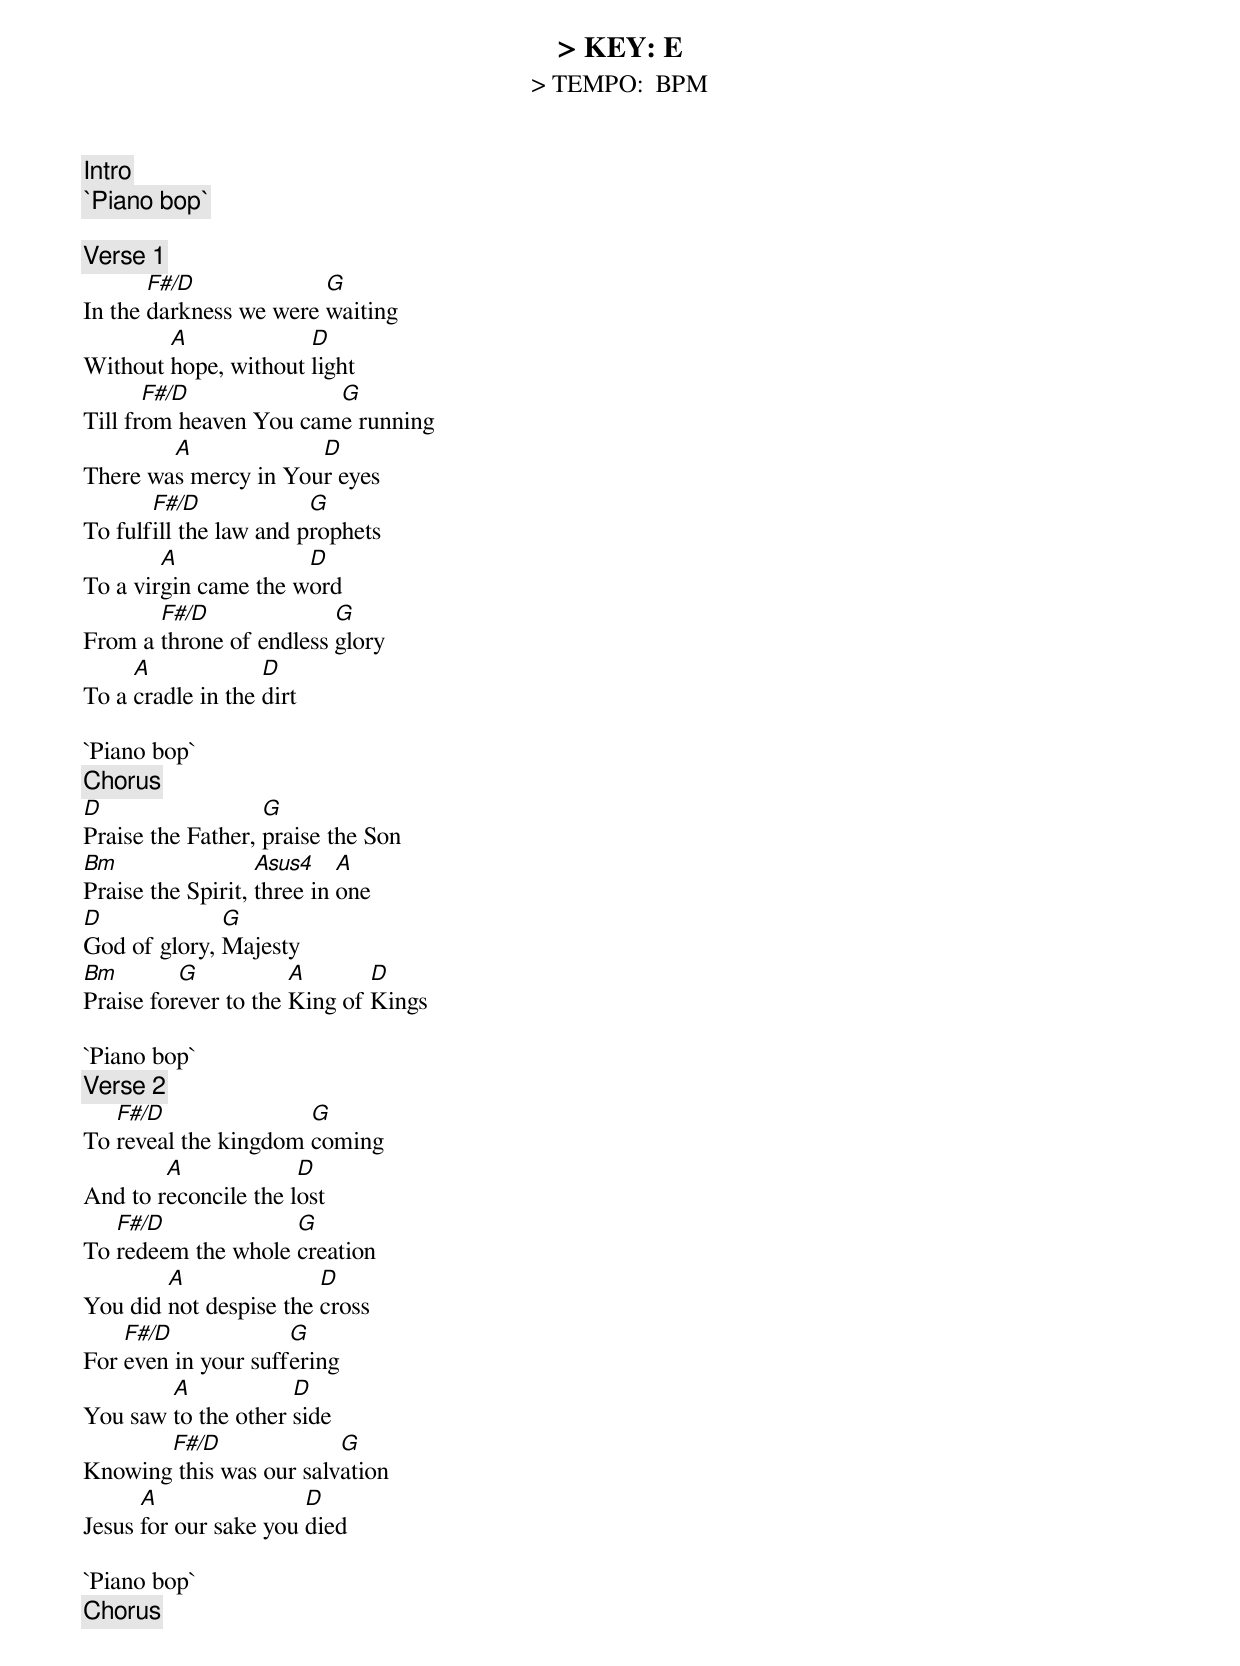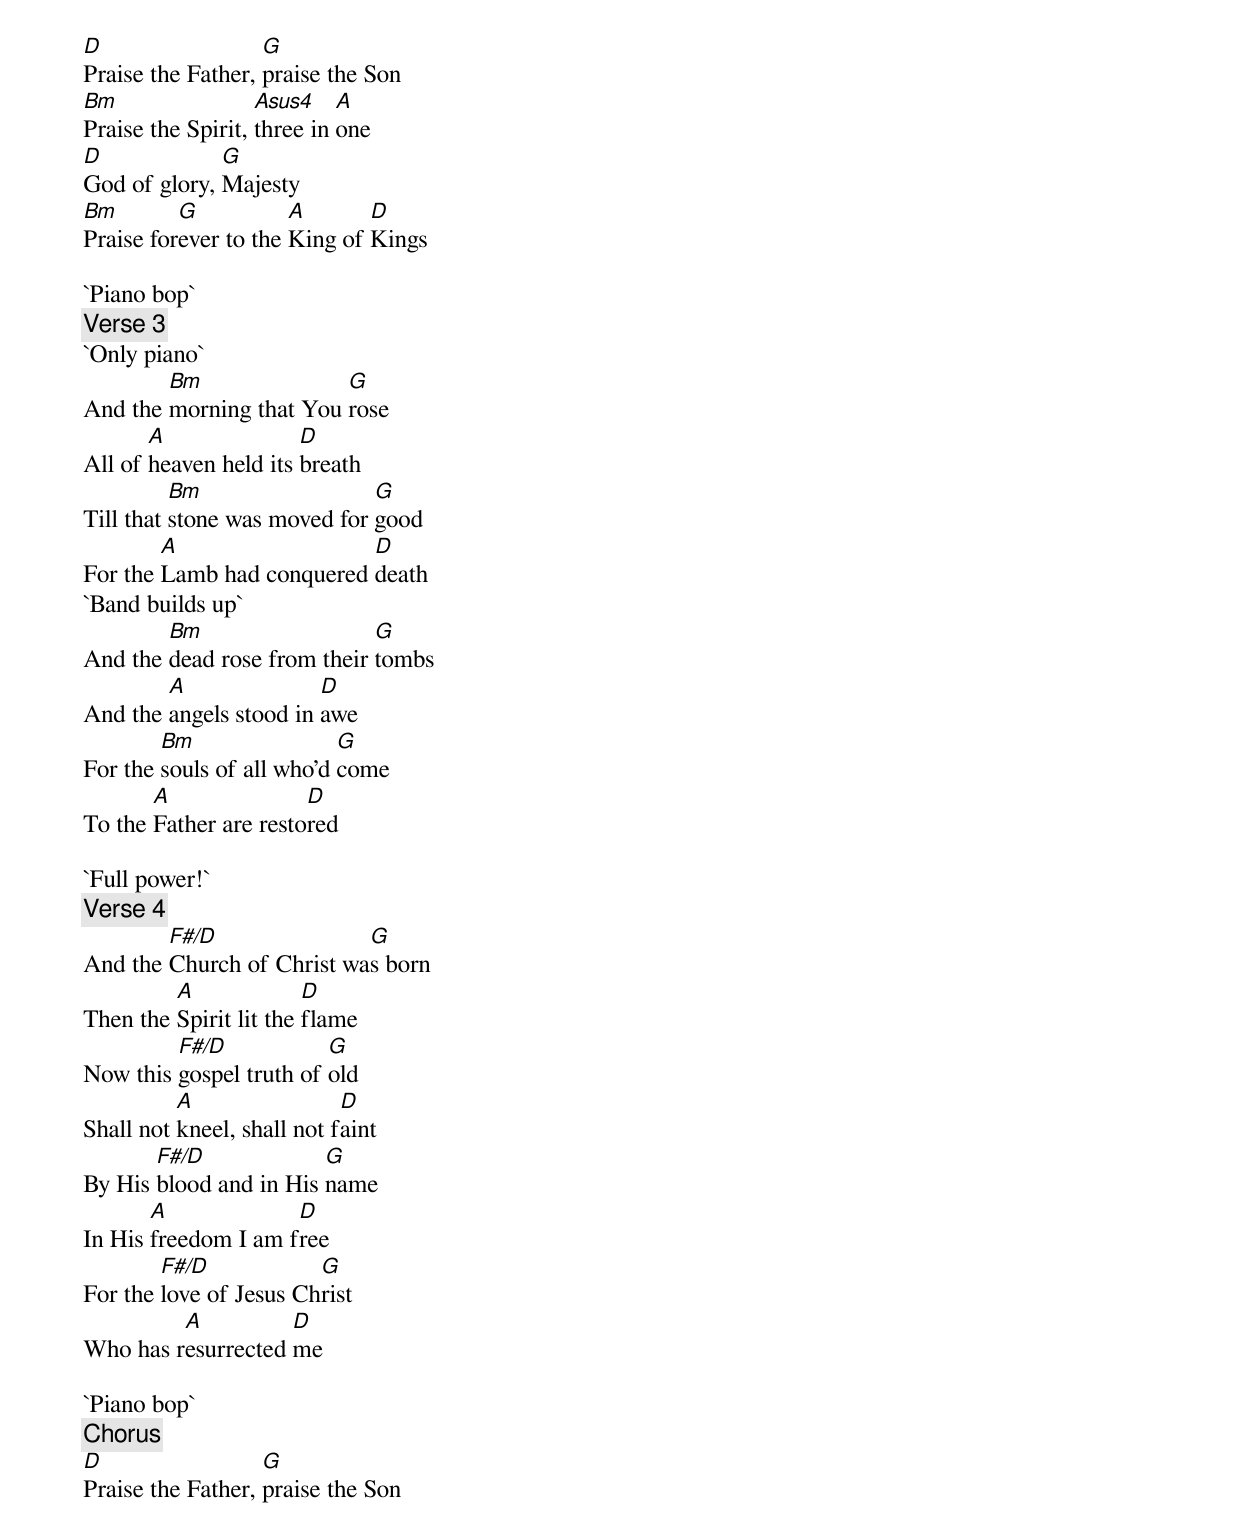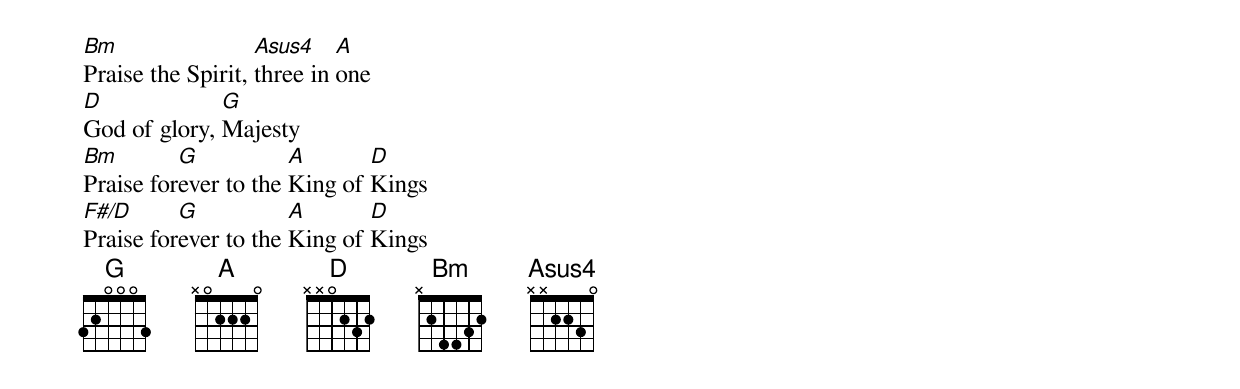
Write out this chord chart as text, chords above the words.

> KEY: E
> TEMPO:  BPM

[Intro]
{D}
`Piano bop`

[Verse 1]
       F#/D             G
In the darkness we were waiting
        A             D
Without hope, without light
       F#/D             G
Till from heaven You came running
        A             D
There was mercy in Your eyes
       F#/D             G
To fulfill the law and prophets
        A             D
To a virgin came the word
       F#/D              G
From a throne of endless glory
     A             D
To a cradle in the dirt

`Piano bop`
[Chorus]
D                  G
Praise the Father, praise the Son
Bm                 Asus4    A
Praise the Spirit, three in one
D             G
God of glory, Majesty
Bm        G           A       D
Praise forever to the King of Kings

`Piano bop`
[Verse 2]
   F#/D               G
To reveal the kingdom coming
        A             D
And to reconcile the lost
   F#/D             G
To redeem the whole creation
        A               D
You did not despise the cross
    F#/D             G
For even in your suffering
        A            D
You saw to the other side
       F#/D              G
Knowing this was our salvation
      A                D
Jesus for our sake you died

`Piano bop`
[Chorus]
D                  G
Praise the Father, praise the Son
Bm                 Asus4    A
Praise the Spirit, three in one
D             G
God of glory, Majesty
Bm        G           A       D
Praise forever to the King of Kings

`Piano bop`
[Verse 3]
`Only piano`
        Bm               G
And the morning that You rose
       A               D
All of heaven held its breath
          Bm                  G
Till that stone was moved for good
        A                  D
For the Lamb had conquered death
`Band builds up`
        Bm                   G
And the dead rose from their tombs
        A               D
And the angels stood in awe
        Bm                 G
For the souls of all who'd come
       A               D
To the Father are restored

`Full power!`
[Verse 4]
        F#/D               G
And the Church of Christ was born
         A              D
Then the Spirit lit the flame
         F#/D            G
Now this gospel truth of old
          A                 D
Shall not kneel, shall not faint
       F#/D             G
By His blood and in His name
       A             D
In His freedom I am free
        F#/D            G
For the love of Jesus Christ
         A          D
Who has resurrected me

`Piano bop`
[Chorus]
D                  G
Praise the Father, praise the Son
Bm                 Asus4    A
Praise the Spirit, three in one
D             G
God of glory, Majesty
Bm        G           A       D
Praise forever to the King of Kings
F#/D      G           A       D
Praise forever to the King of Kings
